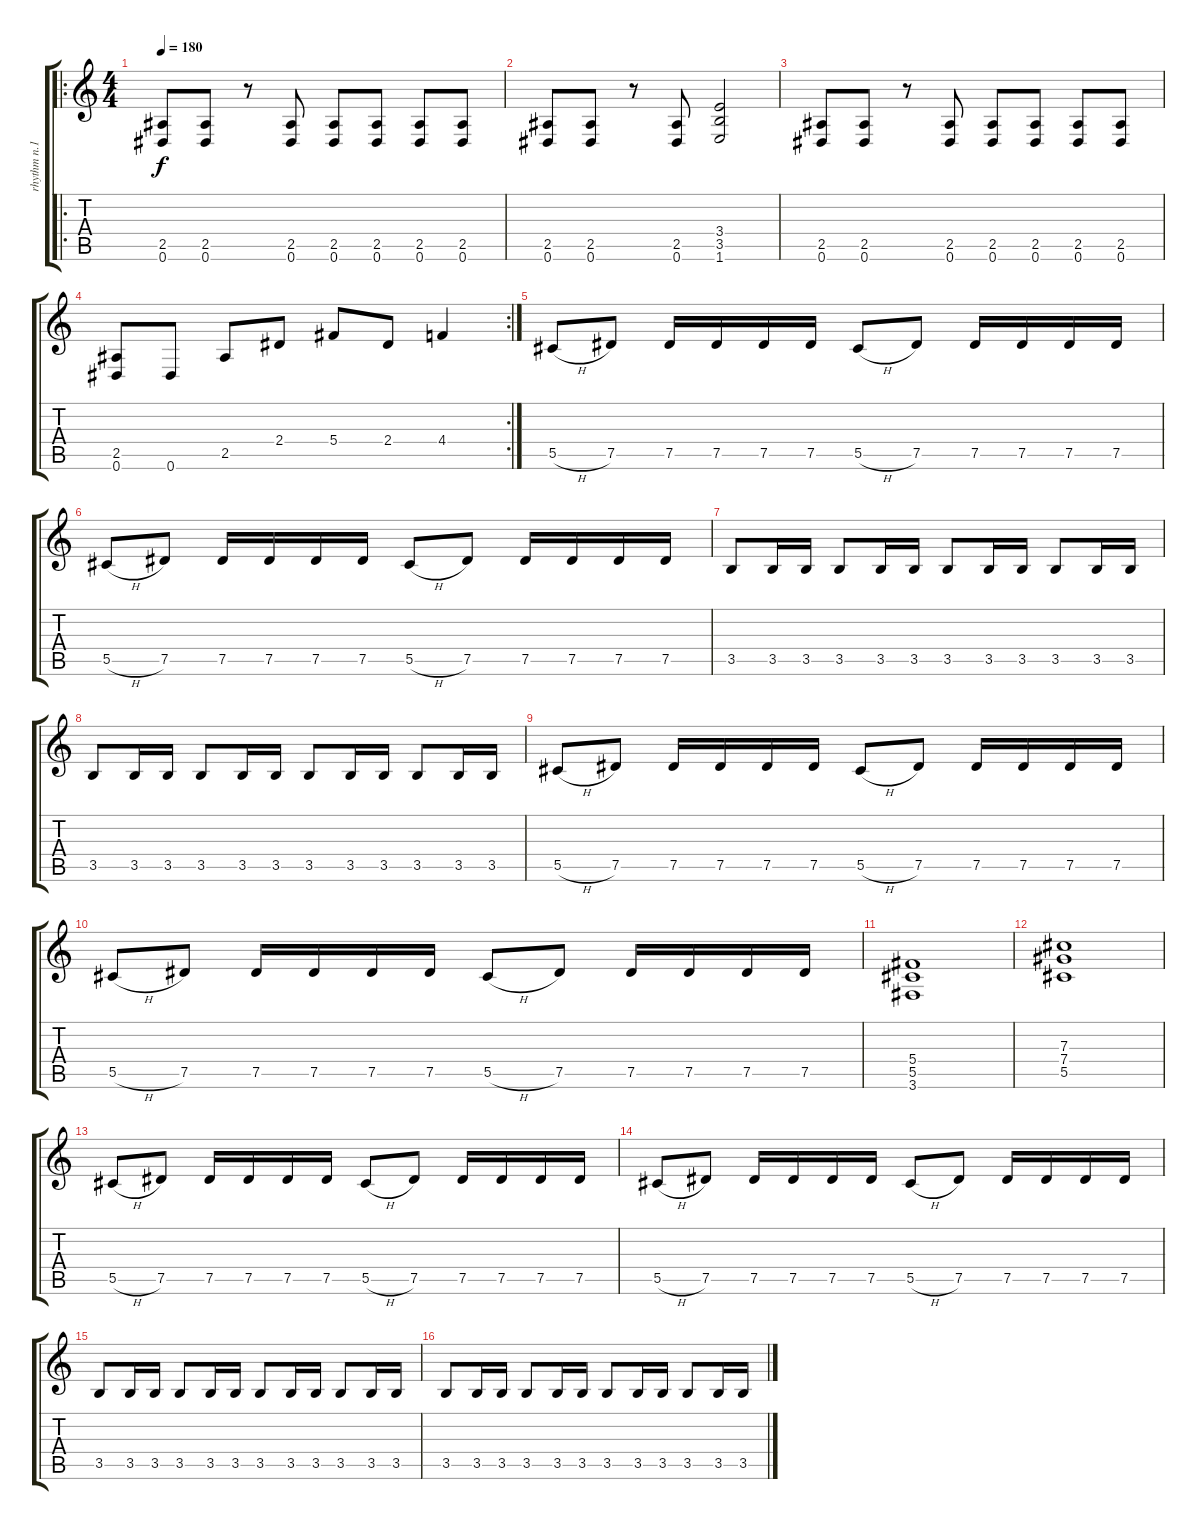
\track ("rhythm n.1" "rhythm n.1") {instrument distortionguitar}
\staff {score tabs}
\tuning (Eb4 Bb3 Gb3 Db3 Ab2 Eb2) {hide}
\ro
\ts (4 4)
\tempo 180
\clef g2
\ks c
(2.5 0.6).8{dy f} (2.5 0.6).8 r.8 (2.5 0.6).8 (2.5 0.6).8 (2.5 0.6).8 (2.5 0.6).8 (2.5 0.6).8 |
(2.5 0.6).8 (2.5 0.6).8 r.8 (2.5 0.6).8 (3.4 3.5 1.6).2 |
(2.5 0.6).8 (2.5 0.6).8 r.8 (2.5 0.6).8 (2.5 0.6).8 (2.5 0.6).8 (2.5 0.6).8 (2.5 0.6).8 |
\rc 2
(2.5 0.6).8 0.6.8 2.5.8 2.4.8 5.4.8 2.4.8 4.4.4 |
5.5{h}.8 7.5.8 7.5.16 7.5.16 7.5.16 7.5.16 5.5{h}.8 7.5.8 7.5.16 7.5.16 7.5.16 7.5.16 |
5.5{h}.8 7.5.8 7.5.16 7.5.16 7.5.16 7.5.16 5.5{h}.8 7.5.8 7.5.16 7.5.16 7.5.16 7.5.16 |
3.5.8 3.5.16 3.5.16 3.5.8 3.5.16 3.5.16 3.5.8 3.5.16 3.5.16 3.5.8 3.5.16 3.5.16 |
3.5.8 3.5.16 3.5.16 3.5.8 3.5.16 3.5.16 3.5.8 3.5.16 3.5.16 3.5.8 3.5.16 3.5.16 |
5.5{h}.8 7.5.8 7.5.16 7.5.16 7.5.16 7.5.16 5.5{h}.8 7.5.8 7.5.16 7.5.16 7.5.16 7.5.16 |
5.5{h}.8 7.5.8 7.5.16 7.5.16 7.5.16 7.5.16 5.5{h}.8 7.5.8 7.5.16 7.5.16 7.5.16 7.5.16 |
(5.4 5.5 3.6).1 |
(7.3 7.4 5.5).1 |
5.5{h}.8 7.5.8 7.5.16 7.5.16 7.5.16 7.5.16 5.5{h}.8 7.5.8 7.5.16 7.5.16 7.5.16 7.5.16 |
5.5{h}.8 7.5.8 7.5.16 7.5.16 7.5.16 7.5.16 5.5{h}.8 7.5.8 7.5.16 7.5.16 7.5.16 7.5.16 |
3.5.8 3.5.16 3.5.16 3.5.8 3.5.16 3.5.16 3.5.8 3.5.16 3.5.16 3.5.8 3.5.16 3.5.16 |
3.5.8 3.5.16 3.5.16 3.5.8 3.5.16 3.5.16 3.5.8 3.5.16 3.5.16 3.5.8 3.5.16 3.5.16
